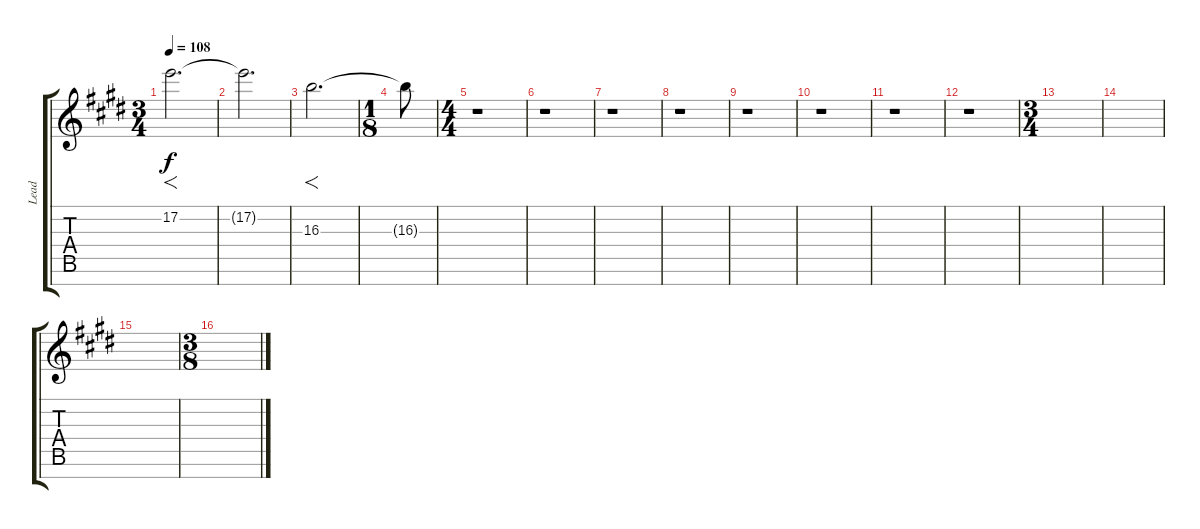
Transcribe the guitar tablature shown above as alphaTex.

\track ("Lead" "Lead") {instrument distortionguitar}
\staff {score tabs}
\tuning (E4 B3 G3 D3 A2 E2 B1) {hide}
\ts (3 4)
\tempo 108
\clef g2
\ks e
17.2.2{f d dy f} |
17.2{t}.2{d} |
16.3.2{f d} |
\ts (1 8)
16.3{t}.8 |
\ts (4 4)
r.1 |
r.1 |
r.1 |
r.1 |
r.1 |
r.1 |
r.1 |
r.1 |
\ts (3 4)
|
|
|
\ts (3 8)
